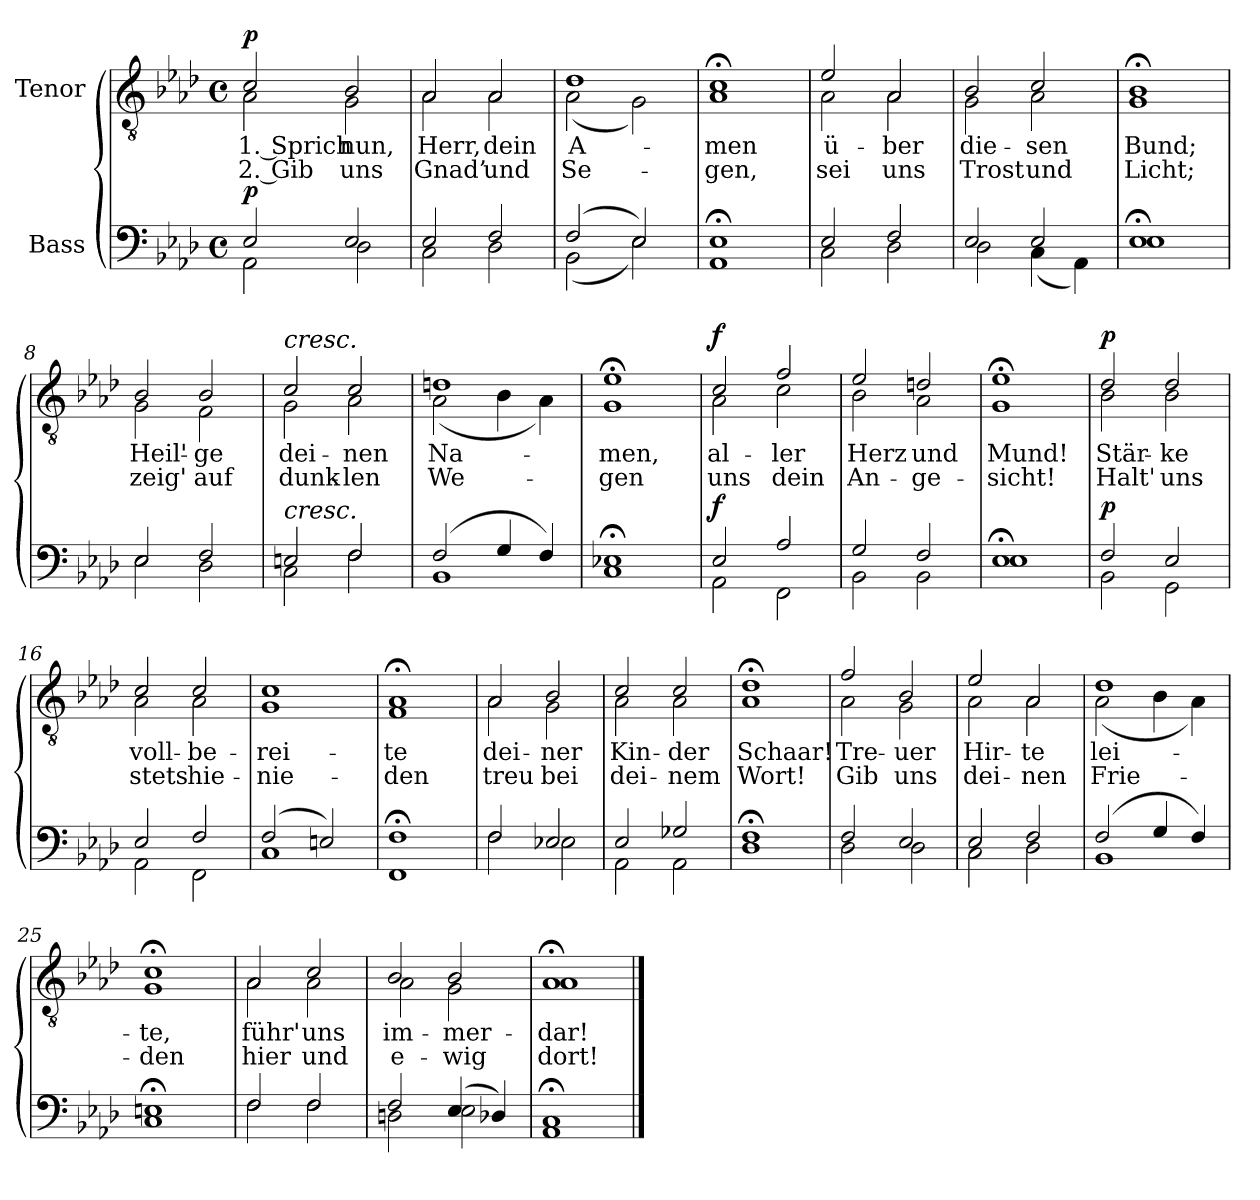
**kern	**dynam	**kern	**text	**text	**dynam
*part2	*part2	*part1	*part1	*part1	*part1
*staff2	*staff2	*staff1	*staff1	*staff1	*staff1
*I"Bass	*	*I"Tenor	*	*	*
*clefF4	*	*clefGv2	*	*	*
*k[b-e-a-d-]	*	*k[b-e-a-d-]	*	*	*
*M4/4	*	*M4/4	*	*	*
*met(c)	*	*met(c)	*	*	*
=1	=1	=1	=1	=1	=1
*^	*	*	*	*	*
!	!	!	!LO:TX:a:B:t=Bittend	!	!	!
!	!	!LO:DY:a	!	!LO:LY:b	!LO:LY:b	!LO:DY:a
*	*	*	*^	*	*	*
2E-/	2AA-\	p	2c/	2A-\	1. Sprich	2. Gib	p
!	!	!	!	!	!LO:LY:b	!LO:LY:b	!
2E-/	2D-\	.	2B-/	2G\	nun,	uns	.
=2	=2	=2	=2	=2	=2	=2	=2
!	!	!	!	!	!LO:LY:b	!LO:LY:b	!
2E-/	2C\	.	2A-/	2A-\	Herr,	Gnad’	.
!	!	!	!	!	!LO:LY:b	!LO:LY:b	!
2F/	2D-\	.	2A-/	2A-\	dein	und	.
=3	=3	=3	=3	=3	=3	=3	=3
!	!	!	!	!	!LO:LY:b	!LO:LY:b	!
(2F/	(2BB-\	.	1d-	(2A-\	A-	Se-	.
2E-/)	2E-\)	.	.	2G\)	.	.	.
=4	=4	=4	=4	=4	=4	=4	=4
!	!	!	!	!	!LO:LY:b	!LO:LY:b	!
1E-;<	1AA-	.	1c;<	1A-	-men	-gen,	.
=5	=5	=5	=5	=5	=5	=5	=5
!	!	!	!	!	!LO:LY:b	!LO:LY:b	!
2E-/	2C\	.	2e-/	2A-\	ü-	sei	.
!	!	!	!	!	!LO:LY:b	!LO:LY:b	!
2F/	2D-\	.	2A-/	2A-\	-ber	uns	.
=6	=6	=6	=6	=6	=6	=6	=6
!	!	!	!	!	!LO:LY:b	!LO:LY:b	!
2E-/	2D-\	.	2B-/	2G\	die-	Trost	.
!	!	!	!	!	!LO:LY:b	!LO:LY:b	!
2E-/	(4C\	.	2c/	2A-\	-sen	und	.
.	4AA-\)	.	.	.	.	.	.
=7	=7	=7	=7	=7	=7	=7	=7
!	!	!	!	!	!LO:LY:b	!LO:LY:b	!
1E-;<	1E-	.	1B-;<	1G	Bund;	Licht;	.
!!LO:LB:g=z	!!
=8	=8	=8	=8	=8	=8	=8	=8
!	!	!	!	!	!LO:LY:b	!LO:LY:b	!
2E-/	2E-\	.	2B-/	2G\	Heil'-	zeig'	.
!	!	!	!	!	!LO:LY:b	!LO:LY:b	!
2F/	2D-\	.	2B-/	2F\	-ge	auf	.
=9	=9	=9	=9	=9	=9	=9	=9
!	!	!	!LO:TX:a:i:t=cresc.	!	!	!	!
!LO:TX:a:i:t=cresc.	!	!	!	!	!	!	!
!	!	!	!	!	!LO:LY:b	!LO:LY:b	!
2En/	2C\	.	2c/	2G\	dei-	dunk-	.
!	!	!	!	!	!LO:LY:b	!LO:LY:b	!
2F/	2F\	.	2c/	2A-\	-nen	-len	.
=10	=10	=10	=10	=10	=10	=10	=10
!	!	!	!	!	!LO:LY:b	!LO:LY:b	!
(2F/	1BB-	.	1dn	(2A-\	Na-	We-	.
4G/	.	.	.	4B-\	.	.	.
4F/)	.	.	.	4A-\)	.	.	.
=11	=11	=11	=11	=11	=11	=11	=11
!	!	!	!	!	!LO:LY:b	!LO:LY:b	!
1E-X;<	1C	.	1e-;<	1G	-men,	-gen	.
=12	=12	=12	=12	=12	=12	=12	=12
!	!	!LO:DY:a	!	!	!LO:LY:b	!LO:LY:b	!LO:DY:a
2E-/	2AA-\	f	2c/	2A-\	al-	uns	f
!	!	!	!	!	!LO:LY:b	!LO:LY:b	!
2A-/	2FF\	.	2f/	2c\	-ler	dein	.
=13	=13	=13	=13	=13	=13	=13	=13
!	!	!	!	!	!LO:LY:b	!LO:LY:b	!
2G/	2BB-\	.	2e-/	2B-\	Herz	An-	.
!	!	!	!	!	!LO:LY:b	!LO:LY:b	!
2F/	2BB-\	.	2dn/	2A-\	und	-ge-	.
=14	=14	=14	=14	=14	=14	=14	=14
!	!	!	!	!	!LO:LY:b	!LO:LY:b	!
1E-;<	1E-	.	1e-;<	1G	Mund!	-sicht!	.
!!LO:LB:g=z	!!
=15	=15	=15	=15	=15	=15	=15	=15
!	!	!LO:DY:a	!	!	!LO:LY:b	!LO:LY:b	!LO:DY:a
2F/	2BB-\	p	2d-/	2B-\	Stär-	Halt'	p
!	!	!	!	!	!LO:LY:b	!LO:LY:b	!
2E-/	2GG\	.	2d-/	2B-\	-ke	uns	.
=16	=16	=16	=16	=16	=16	=16	=16
!	!	!	!	!	!LO:LY:b	!LO:LY:b	!
2E-/	2AA-\	.	2c/	2A-\	voll-	stets	.
!	!	!	!	!	!LO:LY:b	!LO:LY:b	!
2F/	2FF\	.	2c/	2A-\	-be-	hie-	.
=17	=17	=17	=17	=17	=17	=17	=17
!	!	!	!	!	!LO:LY:b	!LO:LY:b	!
(2F/	1C	.	1c	1G	-rei-	-nie-	.
2En/)	.	.	.	.	.	.	.
=18	=18	=18	=18	=18	=18	=18	=18
!	!	!	!	!	!LO:LY:b	!LO:LY:b	!
1F;<	1FF	.	1A-;<	1F	-te	-den	.
=19	=19	=19	=19	=19	=19	=19	=19
!	!	!	!	!	!LO:LY:b	!LO:LY:b	!
2F/	2F\	.	2A-/	2A-\	dei-	treu	.
!	!	!	!	!	!LO:LY:b	!LO:LY:b	!
2E-X/	2E-\	.	2B-/	2G\	-ner	bei	.
=20	=20	=20	=20	=20	=20	=20	=20
!	!	!	!	!	!LO:LY:b	!LO:LY:b	!
2E-/	2AA-\	.	2c/	2A-\	Kin-	dei-	.
!	!	!	!	!	!LO:LY:b	!LO:LY:b	!
2G-X/	2AA-\	.	2c/	2A-\	-der	-nem	.
=21	=21	=21	=21	=21	=21	=21	=21
!	!	!	!	!	!LO:LY:b	!LO:LY:b	!
1F;<	1D-	.	1d-;<	1A-	Schaar!	Wort!	.
!!LO:LB:g=z	!!
=22	=22	=22	=22	=22	=22	=22	=22
!	!	!	!	!	!LO:LY:b	!LO:LY:b	!
2F/	2D-\	.	2f/	2A-\	Tre-	Gib	.
!	!	!	!	!	!LO:LY:b	!LO:LY:b	!
2E-/	2D-\	.	2B-/	2G\	-uer	uns	.
=23	=23	=23	=23	=23	=23	=23	=23
!	!	!	!	!	!LO:LY:b	!LO:LY:b	!
2E-/	2C\	.	2e-/	2A-\	Hir-	dei-	.
!	!	!	!	!	!LO:LY:b	!LO:LY:b	!
2F/	2D-\	.	2A-/	2A-\	-te	-nen	.
=24	=24	=24	=24	=24	=24	=24	=24
!	!	!	!	!	!LO:LY:b	!LO:LY:b	!
(2F/	1BB-	.	1d-	(2A-\	lei-	Frie-	.
4G/	.	.	.	4B-\	.	.	.
4F/)	.	.	.	4A-\)	.	.	.
=25	=25	=25	=25	=25	=25	=25	=25
!	!	!	!	!	!LO:LY:b	!LO:LY:b	!
1En;<	1C	.	1c;<	1G	-te,	-den	.
=26	=26	=26	=26	=26	=26	=26	=26
!	!	!	!	!	!LO:LY:b	!LO:LY:b	!
2F/	2F\	.	2A-/	2A-\	führ'	hier	.
!	!	!	!	!	!LO:LY:b	!LO:LY:b	!
2F/	2F\	.	2c/	2A-\	uns	und	.
=27	=27	=27	=27	=27	=27	=27	=27
!	!	!	!	!	!LO:LY:b	!LO:LY:b	!
2F/	2Dn\	.	2B-/	2A-\	im-	e-	.
!	!	!	!	!	!LO:LY:b	!LO:LY:b	!
(4E-/	2E-\	.	2B-/	2G\	-mer-	-wig	.
4D-X/)	.	.	.	.	.	.	.
=28	=28	=28	=28	=28	=28	=28	=28
!	!	!	!	!	!LO:LY:b	!LO:LY:b	!
1C;<	1AA-	.	1A-;<	1A-	-dar!	dort!	.
*v	*v	*	*	*	*	*	*
*	*	*v	*v	*	*	*
==	==	==	==	==	==
*-	*-	*-	*-	*-	*-
